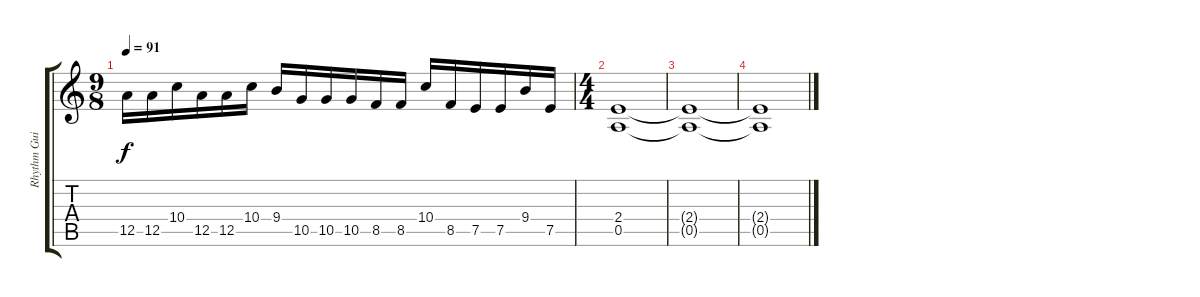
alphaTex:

\track ("Rhythm Guitar 2" "Rhythm Gui") {instrument distortionguitar}
\staff {score tabs}
\tuning (E4 B3 G3 D3 A2 E2) {hide}
\ts (9 8)
\tempo 91
\clef g2
\ks c
12.5.16{dy f} 12.5.16 10.4.16 12.5.16 12.5.16 10.4.16 9.4.16 10.5.16 10.5.16 10.5.16 8.5.16 8.5.16 10.4.16 8.5.16 7.5.16 7.5.16 9.4.16 7.5.16 |
\ts (4 4)
(2.4 0.5).1 |
(2.4{t} 0.5{t}).1 |
(2.4{t} 0.5{t}).1
